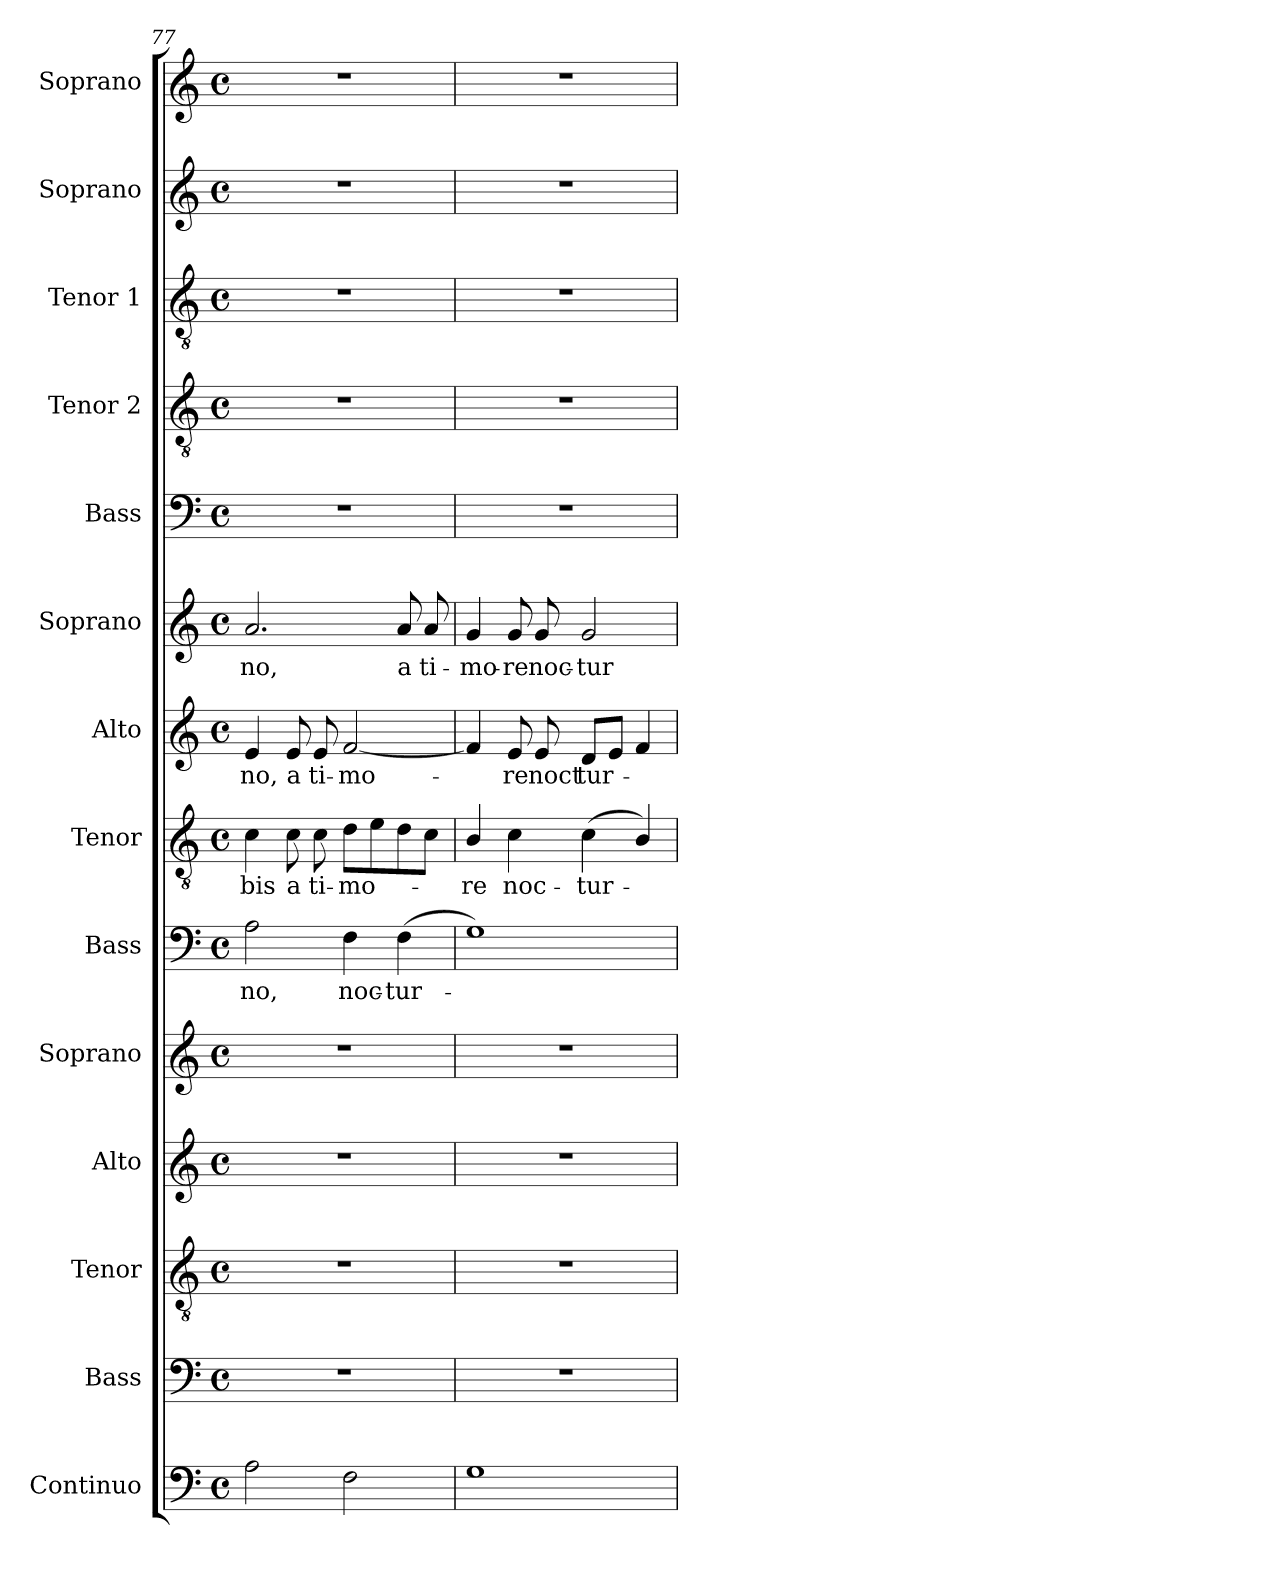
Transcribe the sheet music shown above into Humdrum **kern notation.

**kern	**kern	**kern	**kern	**kern	**kern	**text	**kern	**text	**kern	**text	**kern	**text	**kern	**kern	**kern	**kern	**kern
*part14	*part13	*part12	*part11	*part10	*part9	*part9	*part8	*part8	*part7	*part7	*part6	*part6	*part5	*part4	*part3	*part2	*part1
*staff14	*staff13	*staff12	*staff11	*staff10	*staff9	*staff9	*staff8	*staff8	*staff7	*staff7	*staff6	*staff6	*staff5	*staff4	*staff3	*staff2	*staff1
*I"Continuo	*I"Bass	*I"Tenor	*I"Alto	*I"Soprano	*I"Bass	*	*I"Tenor	*	*I"Alto	*	*I"Soprano	*	*I"Bass	*I"Tenor 2	*I"Tenor 1	*I"Soprano	*I"Soprano
*I'Cont.	*I'B.	*I'T.	*I'A.	*I'S.	*I'B.	*	*I'T.	*	*I'A.	*	*I'S.	*	*I'B.	*I'T2.	*I'T1.	*I'S.	*I'S.
*clefF4	*clefF4	*clefGv2	*clefG2	*clefG2	*clefF4	*	*clefGv2	*	*clefG2	*	*clefG2	*	*clefF4	*clefGv2	*clefGv2	*clefG2	*clefG2
*	*	*ITrd7c12	*	*	*	*	*ITrd7c12	*	*	*	*	*	*	*ITrd7c12	*ITrd7c12	*	*
*k[]	*k[]	*k[]	*k[]	*k[]	*k[]	*	*k[]	*	*k[]	*	*k[]	*	*k[]	*k[]	*k[]	*k[]	*k[]
*C:	*C:	*C:	*C:	*C:	*C:	*	*C:	*	*C:	*	*C:	*	*C:	*C:	*C:	*C:	*C:
*M4/4	*M4/4	*M4/4	*M4/4	*M4/4	*M4/4	*	*M4/4	*	*M4/4	*	*M4/4	*	*M4/4	*M4/4	*M4/4	*M4/4	*M4/4
*met(c)	*met(c)	*met(c)	*met(c)	*met(c)	*met(c)	*	*met(c)	*	*met(c)	*	*met(c)	*	*met(c)	*met(c)	*met(c)	*met(c)	*met(c)
=77	=77	=77	=77	=77	=77	=77	=77	=77	=77	=77	=77	=77	=77	=77	=77	=77	=77
!	!	!	!	!	!	!LO:LY:b:color=#000000	!	!	!	!	!	!	!	!	!	!	!
!	!	!	!	!	!	!	!	!LO:LY:b:color=#000000	!	!	!	!	!	!	!	!	!
!	!	!	!	!	!	!	!	!	!	!LO:LY:b:color=#000000	!	!	!	!	!	!	!
!	!	!	!	!	!	!	!	!	!	!	!	!LO:LY:b:color=#000000	!	!	!	!	!
2Ai\	1r	1r	1r	1r	2Ai\	-no,	4Ci\	-bis	4ei/	-no,	2.ai/	-no,	1r	1r	1r	1r	1r
!	!	!	!	!	!	!	!	!LO:LY:b:color=#000000	!	!	!	!	!	!	!	!	!
!	!	!	!	!	!	!	!	!	!	!LO:LY:b:color=#000000	!	!	!	!	!	!	!
.	.	.	.	.	.	.	8Ci\	a	8ei/	a	.	.	.	.	.	.	.
!	!	!	!	!	!	!	!	!LO:LY:b:color=#000000	!	!	!	!	!	!	!	!	!
!	!	!	!	!	!	!	!	!	!	!LO:LY:b:color=#000000	!	!	!	!	!	!	!
.	.	.	.	.	.	.	8Ci\	ti-	8ei/	ti-	.	.	.	.	.	.	.
!	!	!	!	!	!	!LO:LY:b:color=#000000	!	!	!	!	!	!	!	!	!	!	!
!	!	!	!	!	!	!	!	!LO:LY:b:color=#000000	!	!	!	!	!	!	!	!	!
!	!	!	!	!	!	!	!	!	!	!LO:LY:b:color=#000000	!	!	!	!	!	!	!
2Fi\	.	.	.	.	4Fi\	noc-	8Di\L	-mo-	[2fi/	-mo-	.	.	.	.	.	.	.
.	.	.	.	.	.	.	8Ei\	.	.	.	.	.	.	.	.	.	.
!	!	!	!	!	!	!LO:LY:b:color=#000000	!	!	!	!	!	!	!	!	!	!	!
!	!	!	!	!	!	!	!	!	!	!	!	!LO:LY:b:color=#000000	!	!	!	!	!
.	.	.	.	.	(4Fi\	-tur-	8Di\	.	.	.	8ai/	a	.	.	.	.	.
!	!	!	!	!	!	!	!	!	!	!	!	!LO:LY:b:color=#000000	!	!	!	!	!
.	.	.	.	.	.	.	8Ci\J	.	.	.	8ai/	ti-	.	.	.	.	.
=78	=78	=78	=78	=78	=78	=78	=78	=78	=78	=78	=78	=78	=78	=78	=78	=78	=78
!	!	!	!	!	!	!	!	!LO:LY:b:color=#000000	!	!	!	!	!	!	!	!	!
!	!	!	!	!	!	!	!	!	!	!	!	!LO:LY:b:color=#000000	!	!	!	!	!
1Gi	1r	1r	1r	1r	1Gi)	.	4BBi/	-re	4fi/]	.	4gi/	-mo-	1r	1r	1r	1r	1r
!	!	!	!	!	!	!	!	!LO:LY:b:color=#000000	!	!	!	!	!	!	!	!	!
!	!	!	!	!	!	!	!	!	!	!LO:LY:b:color=#000000	!	!	!	!	!	!	!
!	!	!	!	!	!	!	!	!	!	!	!	!LO:LY:b:color=#000000	!	!	!	!	!
.	.	.	.	.	.	.	4Ci\	noc-	8ei/	-re	8gi/	-re	.	.	.	.	.
!	!	!	!	!	!	!	!	!	!	!LO:LY:b:color=#000000	!	!	!	!	!	!	!
!	!	!	!	!	!	!	!	!	!	!	!	!LO:LY:b:color=#000000	!	!	!	!	!
.	.	.	.	.	.	.	.	.	8ei/	noct	8gi/	noc-	.	.	.	.	.
!	!	!	!	!	!	!	!	!LO:LY:b:color=#000000	!	!	!	!	!	!	!	!	!
!	!	!	!	!	!	!	!	!	!	!LO:LY:b:color=#000000	!	!	!	!	!	!	!
!	!	!	!	!	!	!	!	!	!	!	!	!LO:LY:b:color=#000000	!	!	!	!	!
.	.	.	.	.	.	.	(4Ci\	-tur-	8di/L	tur-	2gi/	-tur-	.	.	.	.	.
.	.	.	.	.	.	.	.	.	8ei/J	.	.	.	.	.	.	.	.
.	.	.	.	.	.	.	4BBi/)	.	4fi/	.	.	.	.	.	.	.	.
=	=	=	=	=	=	=	=	=	=	=	=	=	=	=	=	=	=
*-	*-	*-	*-	*-	*-	*-	*-	*-	*-	*-	*-	*-	*-	*-	*-	*-	*-
